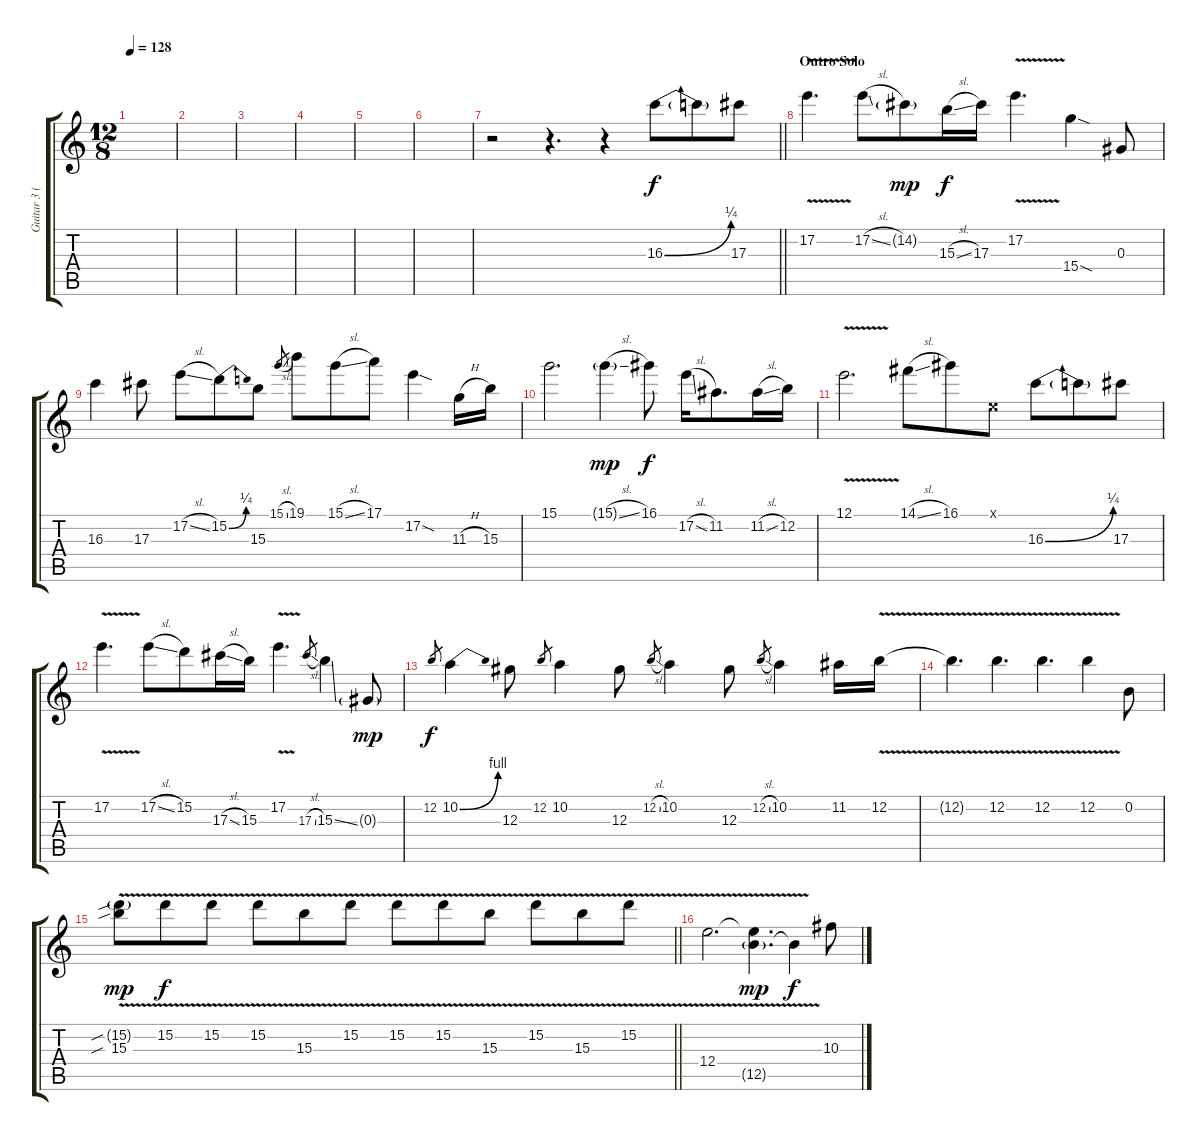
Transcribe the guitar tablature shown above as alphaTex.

\track ("Guitar 3 (Slide - Open E Tuning)" "Guitar 3 (") {instrument overdrivenguitar}
\staff {score tabs}
\tuning (E4 B3 Ab3 E3 B2 E2) {hide}
\ts (12 8)
\tempo 128
\clef g2
\ks c
|
|
|
|
|
|
\barLineRight lightlight
r.2 r.4{d} r.4 16.3{be (bend 0 0 60 1)}.8 16.3{t}.8 17.3.8 |
\section ("" "Outro Solo")
17.2{v}.4{d} 17.2{sl}.8 14.2{g}.8{dy mp} 15.3{sl}.16{dy f} 17.3.16 17.2{v}.4{d} 15.4{sod}.4 0.3.8 |
16.3.4 17.3.8 17.2{sl}.8 15.2{be (bend 0 0 60 1)}.8 15.3.8 15.1{sl}.8{gr} 19.1.8 15.1{sl}.8 17.1.8 17.2{sod}.4 11.3{h}.16 15.3.16 |
15.1.2{d} 15.1{sl g}.4{dy mp} 16.1.8{dy f} 17.2{sl}.16 11.2.8{d} 11.2{sl}.16 12.2.16 |
12.1{v}.2{d} 14.1{sl}.8 16.1.8 0.1{x}.8 16.3{be (bend 0 0 60 1)}.8 16.3{t}.8 17.3.8 |
17.2{v}.4{d} 17.2{sl}.8 15.2.8 17.3{sl}.16 15.3.16 17.2{v}.4{d} 17.3{sl}.8{gr} 15.3{ss}.4 0.3{g}.8{dy mp} |
12.2.8{gr dy f} 10.2{be (bend 0 0 60 4)}.4 12.3.8 12.2.8{gr} 10.2.4 12.3.8 12.2{sl}.8{gr} 10.2.4 12.3.8 12.2{sl}.8{gr} 10.2.4 11.2.16 12.2{v}.16 |
12.2{t}.4{d} 12.2{v}.4{d} 12.2{v}.4{d} 12.2{v}.4 0.2.8 |
\barLineRight lightlight
(15.2{v sib g} 15.3{v sib}).8{dy mp} 15.2{v}.8{dy f} 15.2{v}.8 15.2{v}.8 15.3{v}.8 15.2{v}.8 15.2{v}.8 15.2{v}.8 15.3{v}.8 15.2{v}.8 15.3{v}.8 15.2{v}.8 |
12.4{v}.2{d} (12.4{t} 12.5{v g}).4{d dy mp} 12.5{t}.4{dy f} 10.3{h}.8
